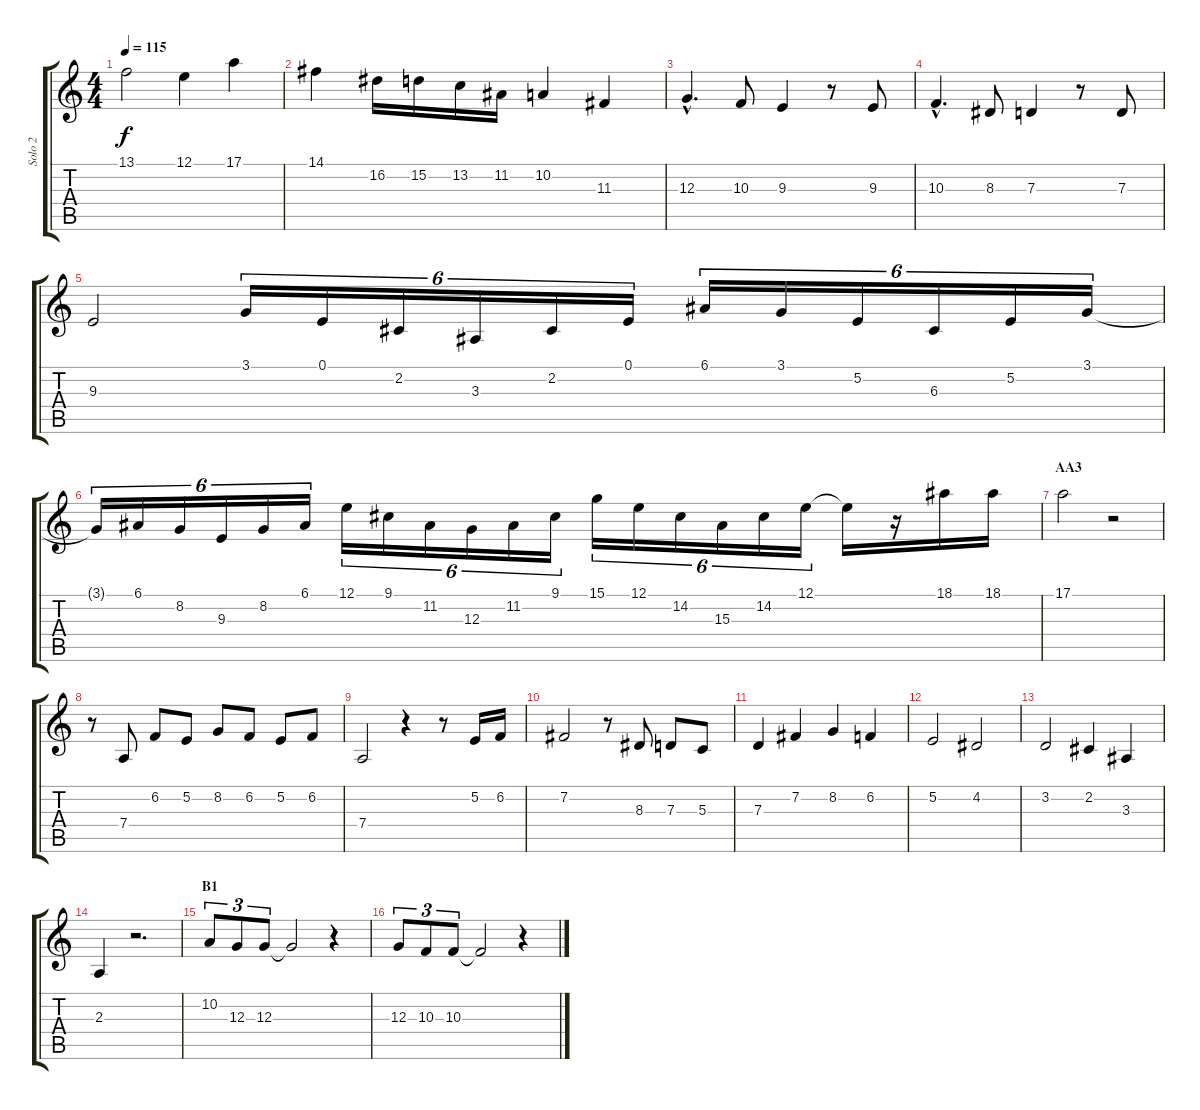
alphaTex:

\track ("Solo 2" "Solo 2") {instrument musicbox}
\staff {score tabs}
\tuning (E4 B3 G3 D3 A2 E2) {hide}
\ts (4 4)
\tempo 115
\clef g2
\ks c
13.1.2{dy f} 12.1.4 17.1.4 |
14.1.4 16.2.16 15.2.16 13.2.16 11.2.16 10.2.4 11.3.4 |
12.3{hac}.4{d} 10.3.8 9.3.4 r.8 9.3.8 |
10.3{hac}.4{d} 8.3.8 7.3.4 r.8 7.3.8 |
9.3.2 3.1.16{tu (6 4)} 0.1.16{tu (6 4)} 2.2.16{tu (6 4)} 3.3.16{tu (6 4)} 2.2.16{tu (6 4)} 0.1.16{tu (6 4)} 6.1.16{tu (6 4)} 3.1.16{tu (6 4)} 5.2.16{tu (6 4)} 6.3.16{tu (6 4)} 5.2.16{tu (6 4)} 3.1.16{tu (6 4)} |
3.1{t}.16{tu (6 4)} 6.1.16{tu (6 4)} 8.2.16{tu (6 4)} 9.3.16{tu (6 4)} 8.2.16{tu (6 4)} 6.1.16{tu (6 4)} 12.1.16{tu (6 4)} 9.1.16{tu (6 4)} 11.2.16{tu (6 4)} 12.3.16{tu (6 4)} 11.2.16{tu (6 4)} 9.1.16{tu (6 4)} 15.1.16{tu (6 4)} 12.1.16{tu (6 4)} 14.2.16{tu (6 4)} 15.3.16{tu (6 4)} 14.2.16{tu (6 4)} 12.1.16{tu (6 4)} 12.1{t}.16 r.16 18.1.16 18.1.16 |
\section ("" "AA3")
17.1.2 r.2 |
r.8 7.4.8{volume 13} 6.2.8 5.2.8 8.2.8 6.2.8 5.2.8 6.2.8 |
7.4.2 r.4 r.8 5.2.16 6.2.16 |
7.2.2 r.8 8.3.8 7.3.8 5.3.8 |
7.3.4 7.2.4 8.2.4 6.2.4 |
5.2.2 4.2.2 |
3.2.2 2.2.4 3.3.4 |
2.3.4 r.2{d} |
\section ("" "B1")
10.2.8{tu (3 2) volume 16 balance 7 instrument acousticguitarnylon} 12.3.8{tu (3 2)} 12.3.8{tu (3 2)} 12.3{t}.2 r.4 |
12.3.8{tu (3 2)} 10.3.8{tu (3 2)} 10.3.8{tu (3 2)} 10.3{t}.2 r.4
